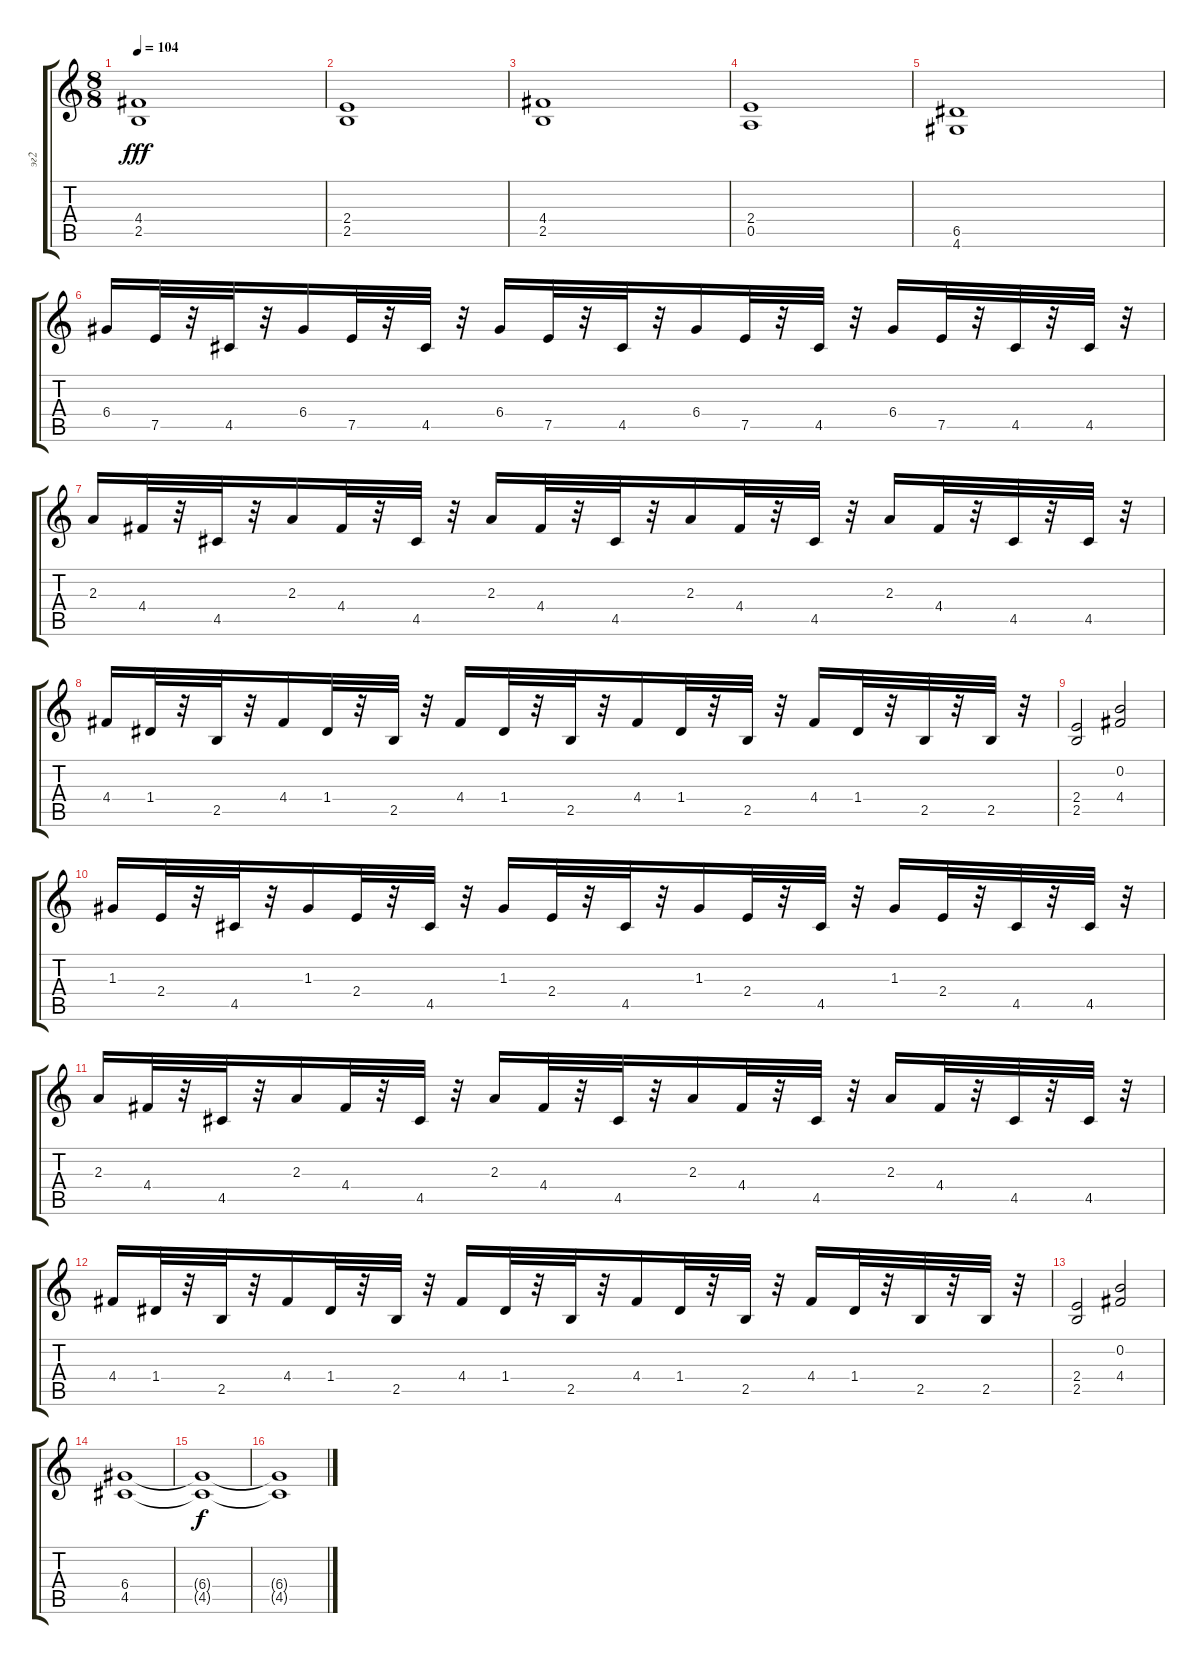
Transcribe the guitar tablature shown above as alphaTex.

\track ("эг2" "эг2") {instrument distortionguitar}
\staff {score tabs}
\tuning (E4 B3 G3 D3 A2 E2) {hide}
\ts (8 8)
\tempo 104
\clef g2
\ks c
(4.4 2.5).1{dy fff} |
(2.4 2.5).1 |
(4.4 2.5).1 |
(2.4 0.5).1 |
(6.5 4.6).1 |
6.4.16 7.5.32 r.32 4.5.32 r.32 6.4.16 7.5.32 r.32 4.5.32 r.32 6.4.16 7.5.32 r.32 4.5.32 r.32 6.4.16 7.5.32 r.32 4.5.32 r.32 6.4.16 7.5.32 r.32 4.5.32 r.32 4.5.32 r.32 |
2.3.16 4.4.32 r.32 4.5.32 r.32 2.3.16 4.4.32 r.32 4.5.32 r.32 2.3.16 4.4.32 r.32 4.5.32 r.32 2.3.16 4.4.32 r.32 4.5.32 r.32 2.3.16 4.4.32 r.32 4.5.32 r.32 4.5.32 r.32 |
4.4.16 1.4.32 r.32 2.5.32 r.32 4.4.16 1.4.32 r.32 2.5.32 r.32 4.4.16 1.4.32 r.32 2.5.32 r.32 4.4.16 1.4.32 r.32 2.5.32 r.32 4.4.16 1.4.32 r.32 2.5.32 r.32 2.5.32 r.32 |
(2.4 2.5).2 (0.2 4.4).2 |
1.3.16 2.4.32 r.32 4.5.32 r.32 1.3.16 2.4.32 r.32 4.5.32 r.32 1.3.16 2.4.32 r.32 4.5.32 r.32 1.3.16 2.4.32 r.32 4.5.32 r.32 1.3.16 2.4.32 r.32 4.5.32 r.32 4.5.32 r.32 |
2.3.16 4.4.32 r.32 4.5.32 r.32 2.3.16 4.4.32 r.32 4.5.32 r.32 2.3.16 4.4.32 r.32 4.5.32 r.32 2.3.16 4.4.32 r.32 4.5.32 r.32 2.3.16 4.4.32 r.32 4.5.32 r.32 4.5.32 r.32 |
4.4.16 1.4.32 r.32 2.5.32 r.32 4.4.16 1.4.32 r.32 2.5.32 r.32 4.4.16 1.4.32 r.32 2.5.32 r.32 4.4.16 1.4.32 r.32 2.5.32 r.32 4.4.16 1.4.32 r.32 2.5.32 r.32 2.5.32 r.32 |
(2.4 2.5).2 (0.2 4.4).2 |
(6.4 4.5).1 |
(6.4{t} 4.5{t}).1{dy f} |
(6.4{t} 4.5{t}).1
